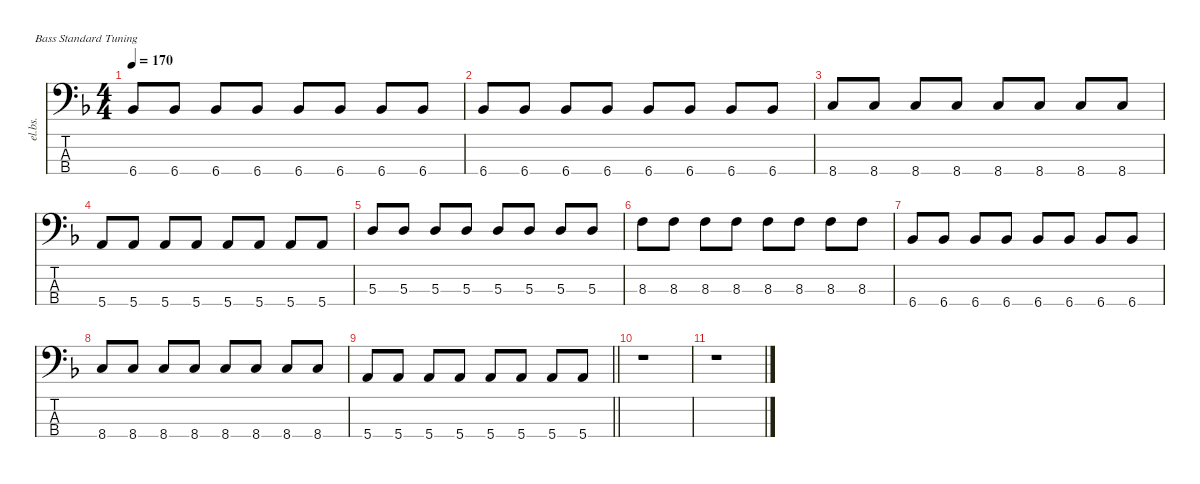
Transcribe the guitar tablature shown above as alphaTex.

\defaultSystemsLayout 4
\hideDynamics
\bracketExtendMode nobrackets
\otherSystemsTrackNameOrientation horizontal
\track ("Bass" "el.bs.") {defaultSystemsLayout 4 instrument electricbassfinger}
\staff {score tabs}
\tuning (G2 D2 A1 E1)
\ts (4 4)
\tempo 170
\clef f4
\ks dminor
6.4{acc b}.8{dy f beam Up} 6.4{acc b}.8{beam Up} 6.4{acc b}.8{beam Up} 6.4{acc b}.8{beam Up} 6.4{acc b}.8{beam Up} 6.4{acc b}.8{beam Up} 6.4{acc b}.8{beam Up} 6.4{acc b}.8{beam Up} |
6.4{acc b}.8{beam Up} 6.4{acc b}.8{beam Up} 6.4{acc b}.8{beam Up} 6.4{acc b}.8{beam Up} 6.4{acc b}.8{beam Up} 6.4{acc b}.8{beam Up} 6.4{acc b}.8{beam Up} 6.4{acc b}.8{beam Up} |
8.4{acc forcenatural}.8{beam Up} 8.4{acc forcenatural}.8{beam Up} 8.4{acc forcenatural}.8{beam Up} 8.4{acc forcenatural}.8{beam Up} 8.4{acc forcenatural}.8{beam Up} 8.4{acc forcenatural}.8{beam Up} 8.4{acc forcenatural}.8{beam Up} 8.4{acc forcenatural}.8{beam Up} |
5.4{acc forcenatural}.8{beam Up} 5.4{acc forcenatural}.8{beam Up} 5.4{acc forcenatural}.8{beam Up} 5.4{acc forcenatural}.8{beam Up} 5.4{acc forcenatural}.8{beam Up} 5.4{acc forcenatural}.8{beam Up} 5.4{acc forcenatural}.8{beam Up} 5.4{acc forcenatural}.8{beam Up} |
5.3{acc forcenatural}.8{beam Up} 5.3{acc forcenatural}.8{beam Up} 5.3{acc forcenatural}.8{beam Up} 5.3{acc forcenatural}.8{beam Up} 5.3{acc forcenatural}.8{beam Up} 5.3{acc forcenatural}.8{beam Up} 5.3{acc forcenatural}.8{beam Up} 5.3{acc forcenatural}.8{beam Up} |
8.3{acc forcenatural}.8{beam Down} 8.3{acc forcenatural}.8{beam Down} 8.3{acc forcenatural}.8{beam Down} 8.3{acc forcenatural}.8{beam Down} 8.3{acc forcenatural}.8{beam Down} 8.3{acc forcenatural}.8{beam Down} 8.3{acc forcenatural}.8{beam Down} 8.3{acc forcenatural}.8{beam Down} |
6.4{acc b}.8{beam Up} 6.4{acc b}.8{beam Up} 6.4{acc b}.8{beam Up} 6.4{acc b}.8{beam Up} 6.4{acc b}.8{beam Up} 6.4{acc b}.8{beam Up} 6.4{acc b}.8{beam Up} 6.4{acc b}.8{beam Up} |
8.4{acc forcenatural}.8{beam Up} 8.4{acc forcenatural}.8{beam Up} 8.4{acc forcenatural}.8{beam Up} 8.4{acc forcenatural}.8{beam Up} 8.4{acc forcenatural}.8{beam Up} 8.4{acc forcenatural}.8{beam Up} 8.4{acc forcenatural}.8{beam Up} 8.4{acc forcenatural}.8{beam Up} |
\barLineRight lightlight
5.4{acc forcenatural}.8{beam Up} 5.4{acc forcenatural}.8{beam Up} 5.4{acc forcenatural}.8{beam Up} 5.4{acc forcenatural}.8{beam Up} 5.4{acc forcenatural}.8{beam Up} 5.4{acc forcenatural}.8{beam Up} 5.4{acc forcenatural}.8{beam Up} 5.4{acc forcenatural}.8{beam Up} |
\section ("" "")
r.1{beam Down} |
r.1{beam Down}
